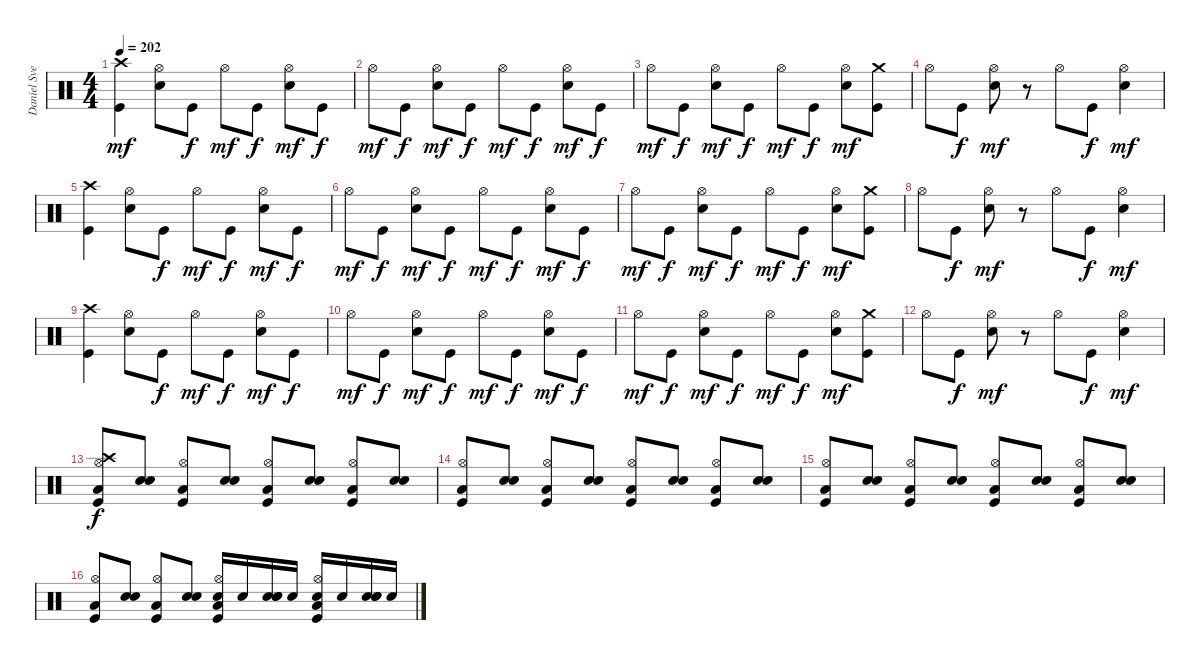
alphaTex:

\track ("Daniel Svensson" "Daniel Sve") {instrument percussion}
\staff {score}
\articulation defaults
\ts (4 4)
\tempo 202
\clef neutral
\ks c
("Kick (hit)" "Crash high (hit)").4{dy mf} ("Electric Snare (hit)" "Hi-Hat (open)").8 "Kick (hit)".8{dy f} "Hi-Hat (open)".8{dy mf} "Kick (hit)".8{dy f} ("Electric Snare (hit)" "Hi-Hat (open)").8{dy mf} "Kick (hit)".8{dy f} |
"Hi-Hat (open)".8{dy mf} "Kick (hit)".8{dy f} ("Electric Snare (hit)" "Hi-Hat (open)").8{dy mf} "Kick (hit)".8{dy f} "Hi-Hat (open)".8{dy mf} "Kick (hit)".8{dy f} ("Electric Snare (hit)" "Hi-Hat (open)").8{dy mf} "Kick (hit)".8{dy f} |
"Hi-Hat (open)".8{dy mf} "Kick (hit)".8{dy f} ("Electric Snare (hit)" "Hi-Hat (open)").8{dy mf} "Kick (hit)".8{dy f} "Hi-Hat (open)".8{dy mf} "Kick (hit)".8{dy f} ("Electric Snare (hit)" "Hi-Hat (open)").8{dy mf} ("Kick (hit)" "Crash medium (hit)").8 |
"Hi-Hat (open)".8 "Kick (hit)".8{dy f} ("Electric Snare (hit)" "Hi-Hat (open)").8{dy mf} r.8 "Hi-Hat (open)".8 "Kick (hit)".8{dy f} ("Electric Snare (hit)" "Hi-Hat (open)").4{dy mf} |
("Kick (hit)" "Crash high (hit)").4 ("Electric Snare (hit)" "Hi-Hat (open)").8 "Kick (hit)".8{dy f} "Hi-Hat (open)".8{dy mf} "Kick (hit)".8{dy f} ("Electric Snare (hit)" "Hi-Hat (open)").8{dy mf} "Kick (hit)".8{dy f} |
"Hi-Hat (open)".8{dy mf} "Kick (hit)".8{dy f} ("Electric Snare (hit)" "Hi-Hat (open)").8{dy mf} "Kick (hit)".8{dy f} "Hi-Hat (open)".8{dy mf} "Kick (hit)".8{dy f} ("Electric Snare (hit)" "Hi-Hat (open)").8{dy mf} "Kick (hit)".8{dy f} |
"Hi-Hat (open)".8{dy mf} "Kick (hit)".8{dy f} ("Electric Snare (hit)" "Hi-Hat (open)").8{dy mf} "Kick (hit)".8{dy f} "Hi-Hat (open)".8{dy mf} "Kick (hit)".8{dy f} ("Electric Snare (hit)" "Hi-Hat (open)").8{dy mf} ("Kick (hit)" "Crash medium (hit)").8 |
"Hi-Hat (open)".8 "Kick (hit)".8{dy f} ("Electric Snare (hit)" "Hi-Hat (open)").8{dy mf} r.8 "Hi-Hat (open)".8 "Kick (hit)".8{dy f} ("Electric Snare (hit)" "Hi-Hat (open)").4{dy mf} |
("Kick (hit)" "Crash high (hit)").4 ("Electric Snare (hit)" "Hi-Hat (open)").8 "Kick (hit)".8{dy f} "Hi-Hat (open)".8{dy mf} "Kick (hit)".8{dy f} ("Electric Snare (hit)" "Hi-Hat (open)").8{dy mf} "Kick (hit)".8{dy f} |
"Hi-Hat (open)".8{dy mf} "Kick (hit)".8{dy f} ("Electric Snare (hit)" "Hi-Hat (open)").8{dy mf} "Kick (hit)".8{dy f} "Hi-Hat (open)".8{dy mf} "Kick (hit)".8{dy f} ("Electric Snare (hit)" "Hi-Hat (open)").8{dy mf} "Kick (hit)".8{dy f} |
"Hi-Hat (open)".8{dy mf} "Kick (hit)".8{dy f} ("Electric Snare (hit)" "Hi-Hat (open)").8{dy mf} "Kick (hit)".8{dy f} "Hi-Hat (open)".8{dy mf} "Kick (hit)".8{dy f} ("Electric Snare (hit)" "Hi-Hat (open)").8{dy mf} ("Kick (hit)" "Crash medium (hit)").8 |
"Hi-Hat (open)".8 "Kick (hit)".8{dy f} ("Electric Snare (hit)" "Hi-Hat (open)").8{dy mf} r.8 "Hi-Hat (open)".8 "Kick (hit)".8{dy f} ("Electric Snare (hit)" "Hi-Hat (open)").4{dy mf} |
("Crash high (hit)" "Hi-Hat (open)" "Low Floor Tom (hit)" "Kick (hit)").8{dy f} ("Electric Snare (hit)" "Electric Snare (hit)").8 ("Hi-Hat (open)" "Low Floor Tom (hit)" "Kick (hit)").8 ("Electric Snare (hit)" "Electric Snare (hit)").8 ("Hi-Hat (open)" "Low Floor Tom (hit)" "Kick (hit)").8 ("Electric Snare (hit)" "Electric Snare (hit)").8 ("Hi-Hat (open)" "Low Floor Tom (hit)" "Kick (hit)").8 ("Electric Snare (hit)" "Electric Snare (hit)").8 |
("Hi-Hat (open)" "Low Floor Tom (hit)" "Kick (hit)").8 ("Electric Snare (hit)" "Electric Snare (hit)").8 ("Hi-Hat (open)" "Low Floor Tom (hit)" "Kick (hit)").8 ("Electric Snare (hit)" "Electric Snare (hit)").8 ("Hi-Hat (open)" "Low Floor Tom (hit)" "Kick (hit)").8 ("Electric Snare (hit)" "Electric Snare (hit)").8 ("Hi-Hat (open)" "Low Floor Tom (hit)" "Kick (hit)").8 ("Electric Snare (hit)" "Electric Snare (hit)").8 |
("Hi-Hat (open)" "Low Floor Tom (hit)" "Kick (hit)").8 ("Electric Snare (hit)" "Electric Snare (hit)").8 ("Hi-Hat (open)" "Low Floor Tom (hit)" "Kick (hit)").8 ("Electric Snare (hit)" "Electric Snare (hit)").8 ("Hi-Hat (open)" "Low Floor Tom (hit)" "Kick (hit)").8 ("Electric Snare (hit)" "Electric Snare (hit)").8 ("Hi-Hat (open)" "Low Floor Tom (hit)" "Kick (hit)").8 ("Electric Snare (hit)" "Electric Snare (hit)").8 |
("Hi-Hat (open)" "Low Floor Tom (hit)" "Kick (hit)").8 ("Electric Snare (hit)" "Electric Snare (hit)").8 ("Hi-Hat (open)" "Low Floor Tom (hit)" "Kick (hit)").8 ("Electric Snare (hit)" "Electric Snare (hit)").8 ("Hi-Hat (open)" "Electric Snare (hit)" "Low Floor Tom (hit)" "Kick (hit)").16 "Electric Snare (hit)".16 ("Electric Snare (hit)" "Electric Snare (hit)" "Electric Snare (hit)").16 "Electric Snare (hit)".16 ("Hi-Hat (open)" "Electric Snare (hit)" "Low Floor Tom (hit)" "Kick (hit)").16 "Electric Snare (hit)".16 ("Electric Snare (hit)" "Electric Snare (hit)" "Electric Snare (hit)").16 "Electric Snare (hit)".16
